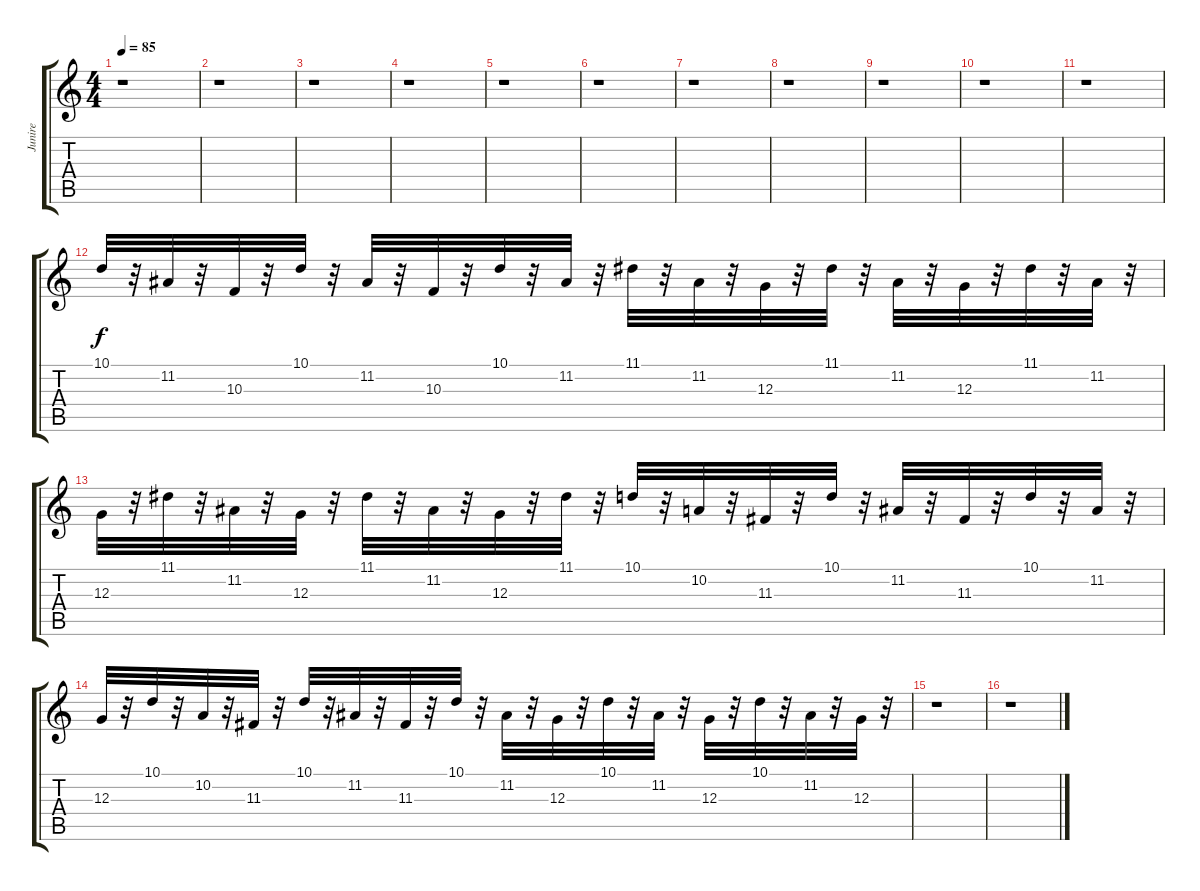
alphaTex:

\track ("Junire" "Junire") {instrument fx1rain}
\staff {score tabs}
\tuning (E4 B3 G3 D3 A2 E2) {hide}
\ts (4 4)
\tempo 85
\clef g2
\ks c
r.1{dy f} |
r.1 |
r.1 |
r.1 |
r.1 |
r.1 |
r.1 |
r.1 |
r.1 |
r.1 |
r.1 |
10.1.32 r.32 11.2.32 r.32 10.3.32 r.32 10.1.32 r.32 11.2.32 r.32 10.3.32 r.32 10.1.32 r.32 11.2.32 r.32 11.1.32 r.32 11.2.32 r.32 12.3.32 r.32 11.1.32 r.32 11.2.32 r.32 12.3.32 r.32 11.1.32 r.32 11.2.32 r.32 |
12.3.32 r.32 11.1.32 r.32 11.2.32 r.32 12.3.32 r.32 11.1.32 r.32 11.2.32 r.32 12.3.32 r.32 11.1.32 r.32 10.1.32 r.32 10.2.32 r.32 11.3.32 r.32 10.1.32 r.32 11.2.32 r.32 11.3.32 r.32 10.1.32 r.32 11.2.32 r.32 |
12.3.32 r.32 10.1.32 r.32 10.2.32 r.32 11.3.32 r.32 10.1.32 r.32 11.2.32 r.32 11.3.32 r.32 10.1.32 r.32 11.2.32 r.32 12.3.32 r.32 10.1.32 r.32 11.2.32 r.32 12.3.32 r.32 10.1.32 r.32 11.2.32 r.32 12.3.32 r.32 |
r.1 |
r.1
